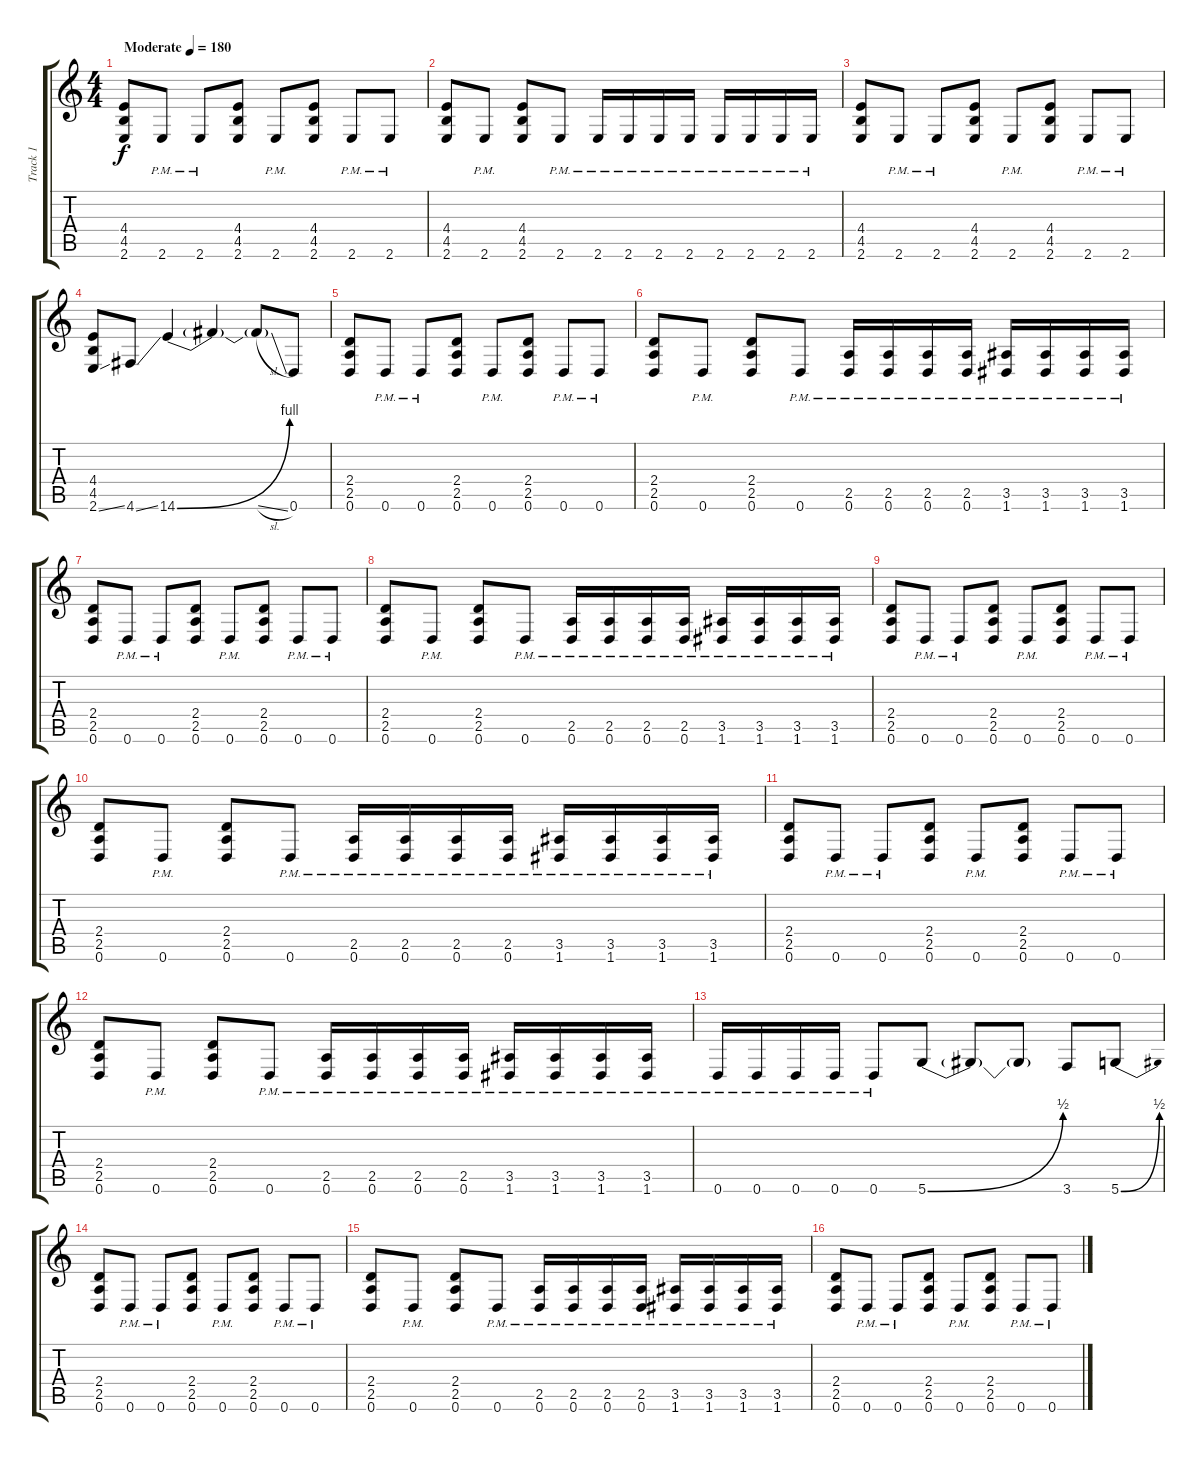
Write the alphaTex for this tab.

\track ("Track 1" "Track 1") {instrument distortionguitar}
\staff {score tabs}
\tuning (D4 A3 F3 C3 G2 D2) {hide}
\ts (4 4)
\tempo (180 "Moderate")
\clef g2
\ks c
(4.4 4.5 2.6).8{dy f instrument distortionguitar} 2.6{pm}.8 2.6{pm}.8 (4.4 4.5 2.6).8 2.6{pm}.8 (4.4 4.5 2.6).8 2.6{pm}.8 2.6{pm}.8 |
(4.4 4.5 2.6).8 2.6{pm}.8 (4.4 4.5 2.6).8 2.6{pm}.8 2.6{pm}.16 2.6{pm}.16 2.6{pm}.16 2.6{pm}.16 2.6{pm}.16 2.6{pm}.16 2.6{pm}.16 2.6{pm}.16 |
(4.4 4.5 2.6).8 2.6{pm}.8 2.6{pm}.8 (4.4 4.5 2.6).8 2.6{pm}.8 (4.4 4.5 2.6).8 2.6{pm}.8 2.6{pm}.8 |
(4.4 4.5 2.6{ss}).8 4.6{ss}.8 14.6{be (bend 0 0 60 4)}.4 14.6{t}.4 14.6{sl t}.8 0.6.8 |
(2.4 2.5 0.6).8 0.6{pm}.8 0.6{pm}.8 (2.4 2.5 0.6).8 0.6{pm}.8 (2.4 2.5 0.6).8 0.6{pm}.8 0.6{pm}.8 |
(2.4 2.5 0.6).8 0.6{pm}.8 (2.4 2.5 0.6).8 0.6{pm}.8 (2.5 0.6{pm}).16 (2.5 0.6{pm}).16 (2.5 0.6{pm}).16 (2.5 0.6{pm}).16 (3.5 1.6{pm}).16 (3.5 1.6{pm}).16 (3.5 1.6{pm}).16 (3.5 1.6{pm}).16 |
(2.4 2.5 0.6).8 0.6{pm}.8 0.6{pm}.8 (2.4 2.5 0.6).8 0.6{pm}.8 (2.4 2.5 0.6).8 0.6{pm}.8 0.6{pm}.8 |
(2.4 2.5 0.6).8 0.6{pm}.8 (2.4 2.5 0.6).8 0.6{pm}.8 (2.5 0.6{pm}).16 (2.5 0.6{pm}).16 (2.5 0.6{pm}).16 (2.5 0.6{pm}).16 (3.5 1.6{pm}).16 (3.5 1.6{pm}).16 (3.5 1.6{pm}).16 (3.5 1.6{pm}).16 |
(2.4 2.5 0.6).8 0.6{pm}.8 0.6{pm}.8 (2.4 2.5 0.6).8 0.6{pm}.8 (2.4 2.5 0.6).8 0.6{pm}.8 0.6{pm}.8 |
(2.4 2.5 0.6).8 0.6{pm}.8 (2.4 2.5 0.6).8 0.6{pm}.8 (2.5 0.6{pm}).16 (2.5 0.6{pm}).16 (2.5 0.6{pm}).16 (2.5 0.6{pm}).16 (3.5 1.6{pm}).16 (3.5 1.6{pm}).16 (3.5 1.6{pm}).16 (3.5 1.6{pm}).16 |
(2.4 2.5 0.6).8 0.6{pm}.8 0.6{pm}.8 (2.4 2.5 0.6).8 0.6{pm}.8 (2.4 2.5 0.6).8 0.6{pm}.8 0.6{pm}.8 |
(2.4 2.5 0.6).8 0.6{pm}.8 (2.4 2.5 0.6).8 0.6{pm}.8 (2.5 0.6{pm}).16 (2.5 0.6{pm}).16 (2.5 0.6{pm}).16 (2.5 0.6{pm}).16 (3.5 1.6{pm}).16 (3.5 1.6{pm}).16 (3.5 1.6{pm}).16 (3.5 1.6{pm}).16 |
0.6{pm}.16 0.6{pm}.16 0.6{pm}.16 0.6{pm}.16 0.6{pm}.8 5.6{be (bend 0 0 60 2)}.8 5.6{t}.8 5.6{t}.8 3.6.8 5.6{be (bend 0 0 60 2)}.8 |
(2.4 2.5 0.6).8 0.6{pm}.8 0.6{pm}.8 (2.4 2.5 0.6).8 0.6{pm}.8 (2.4 2.5 0.6).8 0.6{pm}.8 0.6{pm}.8 |
(2.4 2.5 0.6).8 0.6{pm}.8 (2.4 2.5 0.6).8 0.6{pm}.8 (2.5 0.6{pm}).16 (2.5 0.6{pm}).16 (2.5 0.6{pm}).16 (2.5 0.6{pm}).16 (3.5 1.6{pm}).16 (3.5 1.6{pm}).16 (3.5 1.6{pm}).16 (3.5 1.6{pm}).16 |
(2.4 2.5 0.6).8 0.6{pm}.8 0.6{pm}.8 (2.4 2.5 0.6).8 0.6{pm}.8 (2.4 2.5 0.6).8 0.6{pm}.8 0.6{pm}.8
